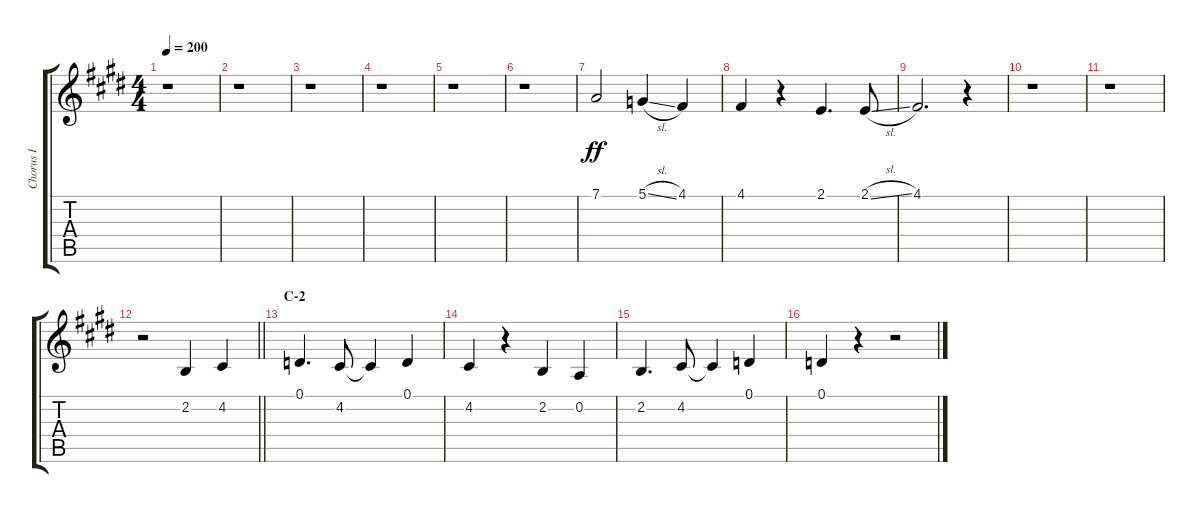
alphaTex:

\track ("Chorus I" "Chorus I") {instrument voiceoohs}
\staff {score tabs}
\tuning (D4 A3 F3 C3 G2 D2) {hide}
\ts (4 4)
\tempo 200
\clef g2
\ks e
r.1{dy fff} |
r.1 |
r.1 |
r.1 |
r.1 |
r.1 |
7.1.2{dy ff} 5.1{sl}.4 4.1.4 |
4.1.4 r.4 2.1.4{d} 2.1{sl}.8 |
4.1.2{d} r.4 |
r.1 |
r.1 |
\barLineRight lightlight
r.2 2.2.4 4.2.4 |
\section ("" "C-2")
0.1.4{d} 4.2.8 4.2{t}.4 0.1.4 |
4.2.4 r.4 2.2.4 0.2.4 |
2.2.4{d} 4.2.8 4.2{t}.4 0.1.4 |
0.1.4 r.4 r.2
